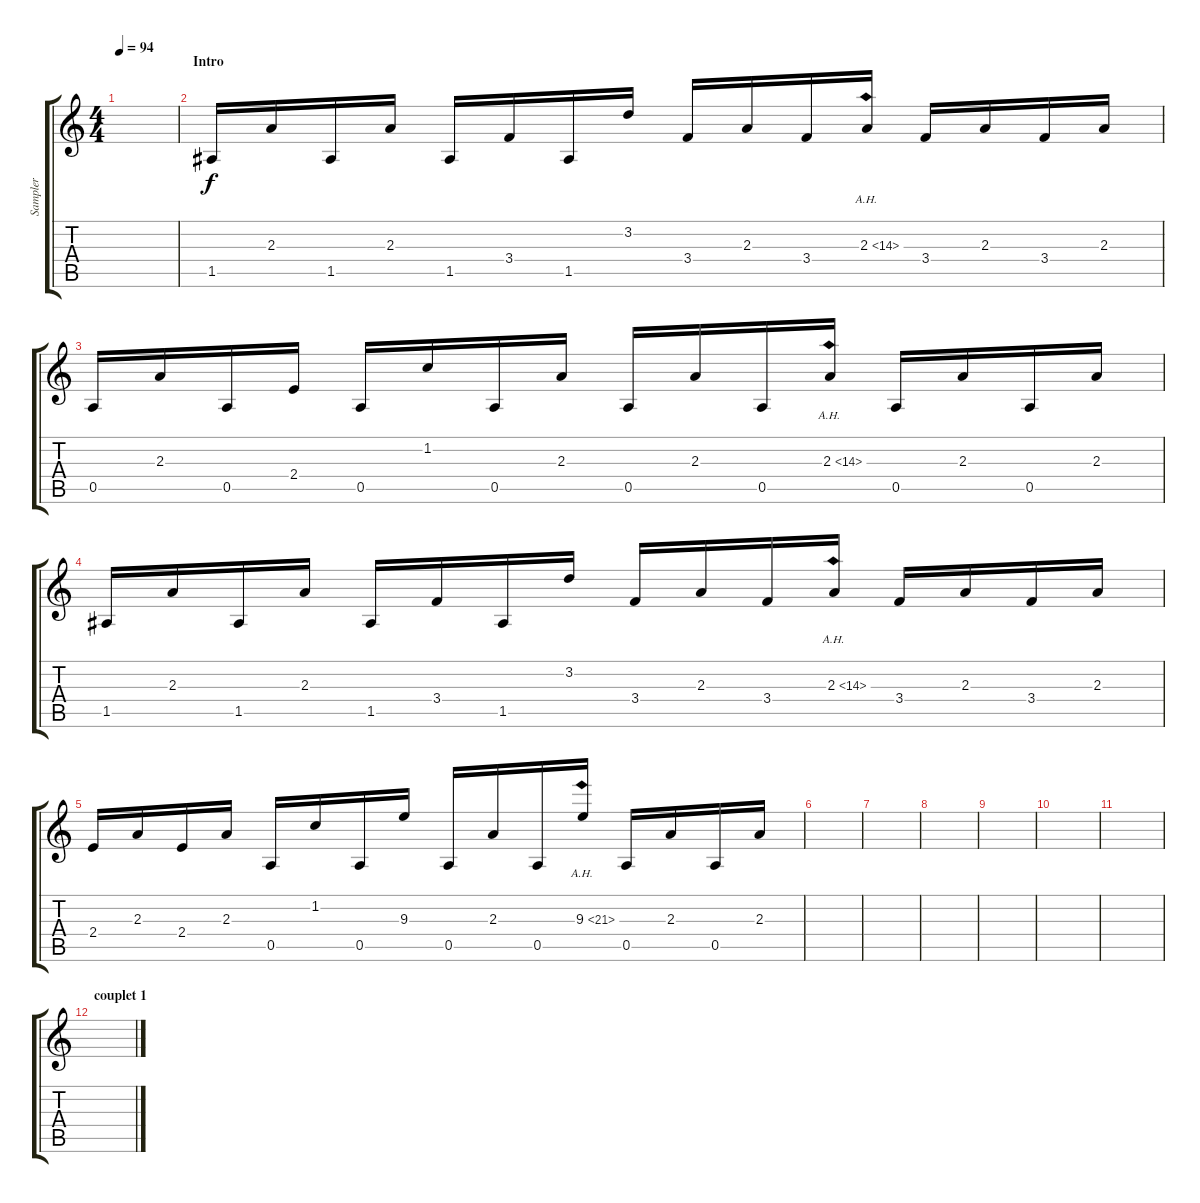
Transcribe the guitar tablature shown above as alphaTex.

\track ("Sampler" "Sampler") {instrument guitarharmonics}
\staff {score tabs}
\tuning (E4 B3 G3 D3 A2 E2) {hide}
\ts (4 4)
\tempo 94
\clef g2
\ks c
|
\section ("" "Intro")
1.5.16{volume 0} 2.3.16{volume 7} 1.5.16 2.3.16 1.5.16 3.4.16 1.5.16 3.2.16 3.4.16 2.3.16 3.4.16 2.3{ah 12}.16 3.4.16 2.3.16 3.4.16 2.3.16 |
0.5.16 2.3.16 0.5.16 2.4.16 0.5.16 1.2.16 0.5.16 2.3.16 0.5.16 2.3.16 0.5.16 2.3{ah 12}.16 0.5.16 2.3.16 0.5.16 2.3.16 |
1.5.16 2.3.16 1.5.16 2.3.16 1.5.16 3.4.16 1.5.16 3.2.16 3.4.16 2.3.16 3.4.16 2.3{ah 12}.16 3.4.16 2.3.16 3.4.16 2.3.16 |
2.4.16 2.3.16 2.4.16 2.3.16 0.5.16 1.2.16 0.5.16 9.3.16 0.5.16 2.3.16 0.5.16 9.3{ah 12}.16 0.5.16 2.3.16 0.5.16 2.3.16 |
|
|
|
|
|
|
\section ("" "couplet 1")
